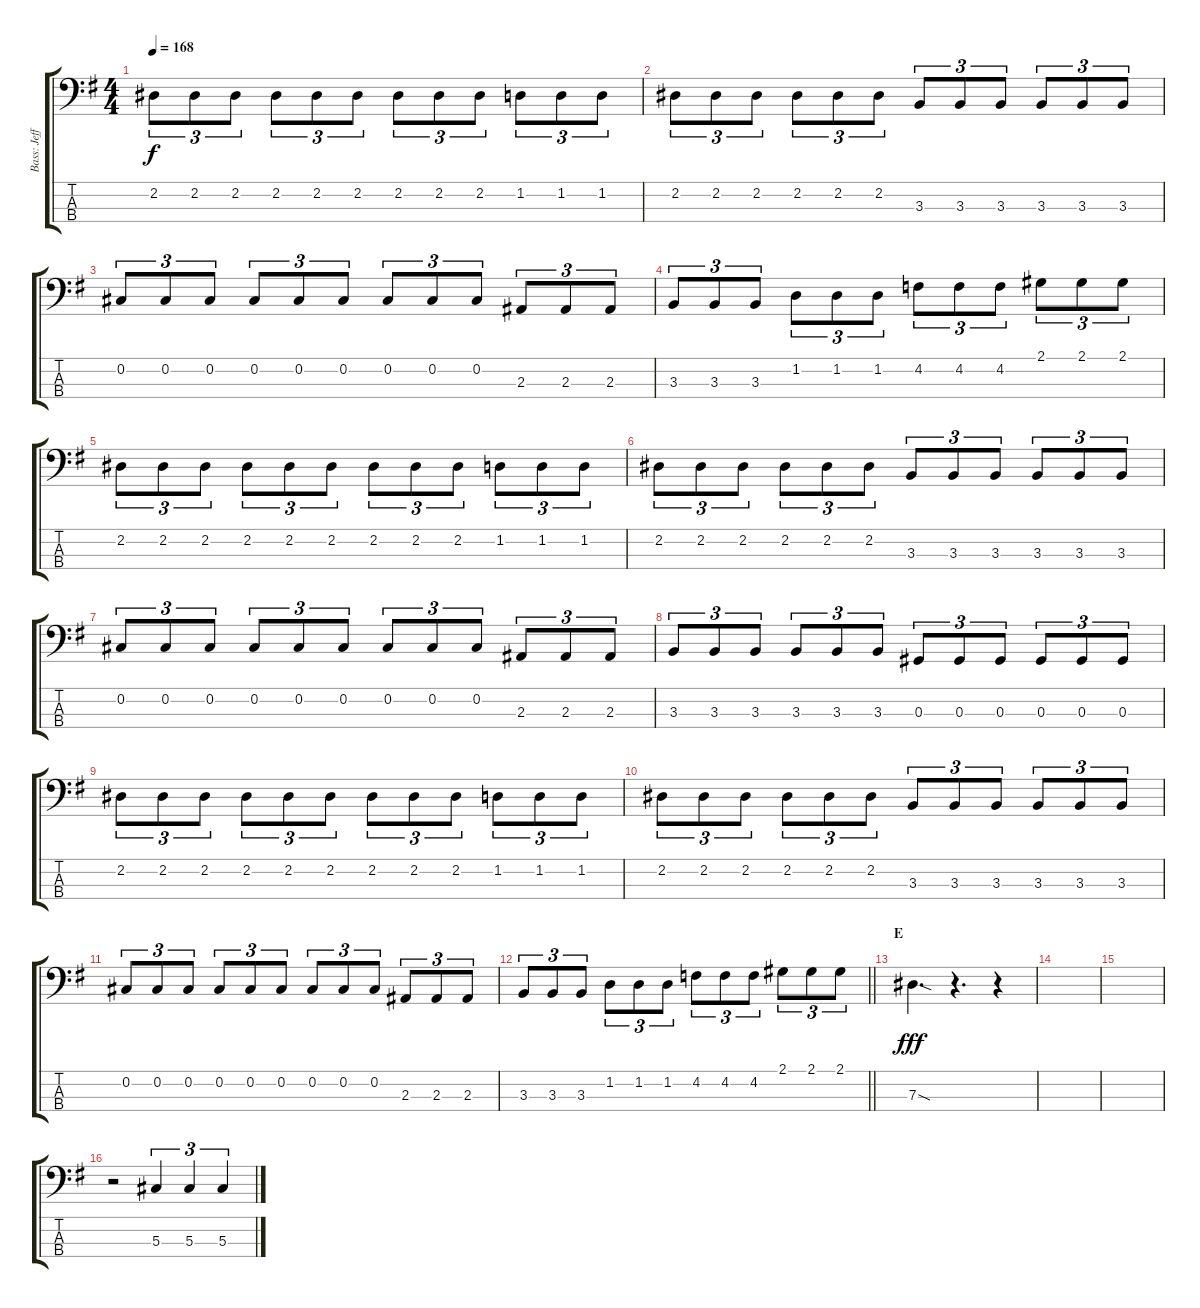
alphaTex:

\track ("Bass: Jeff" "Bass: Jeff") {instrument electricbassfinger}
\staff {score tabs}
\tuning (Gb2 Db2 Ab1 Eb1) {hide}
\ts (4 4)
\tempo 168
\clef f4
\ks g
2.2.8{tu (3 2) dy f} 2.2.8{tu (3 2)} 2.2.8{tu (3 2)} 2.2.8{tu (3 2)} 2.2.8{tu (3 2)} 2.2.8{tu (3 2)} 2.2.8{tu (3 2)} 2.2.8{tu (3 2)} 2.2.8{tu (3 2)} 1.2.8{tu (3 2)} 1.2.8{tu (3 2)} 1.2.8{tu (3 2)} |
2.2.8{tu (3 2)} 2.2.8{tu (3 2)} 2.2.8{tu (3 2)} 2.2.8{tu (3 2)} 2.2.8{tu (3 2)} 2.2.8{tu (3 2)} 3.3.8{tu (3 2)} 3.3.8{tu (3 2)} 3.3.8{tu (3 2)} 3.3.8{tu (3 2)} 3.3.8{tu (3 2)} 3.3.8{tu (3 2)} |
0.2.8{tu (3 2)} 0.2.8{tu (3 2)} 0.2.8{tu (3 2)} 0.2.8{tu (3 2)} 0.2.8{tu (3 2)} 0.2.8{tu (3 2)} 0.2.8{tu (3 2)} 0.2.8{tu (3 2)} 0.2.8{tu (3 2)} 2.3.8{tu (3 2)} 2.3.8{tu (3 2)} 2.3.8{tu (3 2)} |
3.3.8{tu (3 2)} 3.3.8{tu (3 2)} 3.3.8{tu (3 2)} 1.2.8{tu (3 2)} 1.2.8{tu (3 2)} 1.2.8{tu (3 2)} 4.2.8{tu (3 2)} 4.2.8{tu (3 2)} 4.2.8{tu (3 2)} 2.1.8{tu (3 2)} 2.1.8{tu (3 2)} 2.1.8{tu (3 2)} |
2.2.8{tu (3 2)} 2.2.8{tu (3 2)} 2.2.8{tu (3 2)} 2.2.8{tu (3 2)} 2.2.8{tu (3 2)} 2.2.8{tu (3 2)} 2.2.8{tu (3 2)} 2.2.8{tu (3 2)} 2.2.8{tu (3 2)} 1.2.8{tu (3 2)} 1.2.8{tu (3 2)} 1.2.8{tu (3 2)} |
2.2.8{tu (3 2)} 2.2.8{tu (3 2)} 2.2.8{tu (3 2)} 2.2.8{tu (3 2)} 2.2.8{tu (3 2)} 2.2.8{tu (3 2)} 3.3.8{tu (3 2)} 3.3.8{tu (3 2)} 3.3.8{tu (3 2)} 3.3.8{tu (3 2)} 3.3.8{tu (3 2)} 3.3.8{tu (3 2)} |
0.2.8{tu (3 2)} 0.2.8{tu (3 2)} 0.2.8{tu (3 2)} 0.2.8{tu (3 2)} 0.2.8{tu (3 2)} 0.2.8{tu (3 2)} 0.2.8{tu (3 2)} 0.2.8{tu (3 2)} 0.2.8{tu (3 2)} 2.3.8{tu (3 2)} 2.3.8{tu (3 2)} 2.3.8{tu (3 2)} |
3.3.8{tu (3 2)} 3.3.8{tu (3 2)} 3.3.8{tu (3 2)} 3.3.8{tu (3 2)} 3.3.8{tu (3 2)} 3.3.8{tu (3 2)} 0.3.8{tu (3 2)} 0.3.8{tu (3 2)} 0.3.8{tu (3 2)} 0.3.8{tu (3 2)} 0.3.8{tu (3 2)} 0.3.8{tu (3 2)} |
2.2.8{tu (3 2)} 2.2.8{tu (3 2)} 2.2.8{tu (3 2)} 2.2.8{tu (3 2)} 2.2.8{tu (3 2)} 2.2.8{tu (3 2)} 2.2.8{tu (3 2)} 2.2.8{tu (3 2)} 2.2.8{tu (3 2)} 1.2.8{tu (3 2)} 1.2.8{tu (3 2)} 1.2.8{tu (3 2)} |
2.2.8{tu (3 2)} 2.2.8{tu (3 2)} 2.2.8{tu (3 2)} 2.2.8{tu (3 2)} 2.2.8{tu (3 2)} 2.2.8{tu (3 2)} 3.3.8{tu (3 2)} 3.3.8{tu (3 2)} 3.3.8{tu (3 2)} 3.3.8{tu (3 2)} 3.3.8{tu (3 2)} 3.3.8{tu (3 2)} |
0.2.8{tu (3 2)} 0.2.8{tu (3 2)} 0.2.8{tu (3 2)} 0.2.8{tu (3 2)} 0.2.8{tu (3 2)} 0.2.8{tu (3 2)} 0.2.8{tu (3 2)} 0.2.8{tu (3 2)} 0.2.8{tu (3 2)} 2.3.8{tu (3 2)} 2.3.8{tu (3 2)} 2.3.8{tu (3 2)} |
\barLineRight lightlight
3.3.8{tu (3 2)} 3.3.8{tu (3 2)} 3.3.8{tu (3 2)} 1.2.8{tu (3 2)} 1.2.8{tu (3 2)} 1.2.8{tu (3 2)} 4.2.8{tu (3 2)} 4.2.8{tu (3 2)} 4.2.8{tu (3 2)} 2.1.8{tu (3 2)} 2.1.8{tu (3 2)} 2.1.8{tu (3 2)} |
\section ("" "E")
7.3{sod}.4{d dy fff} r.4{d} r.4 |
|
|
r.2 5.3.4{tu (3 2)} 5.3.4{tu (3 2)} 5.3.4{tu (3 2)}
